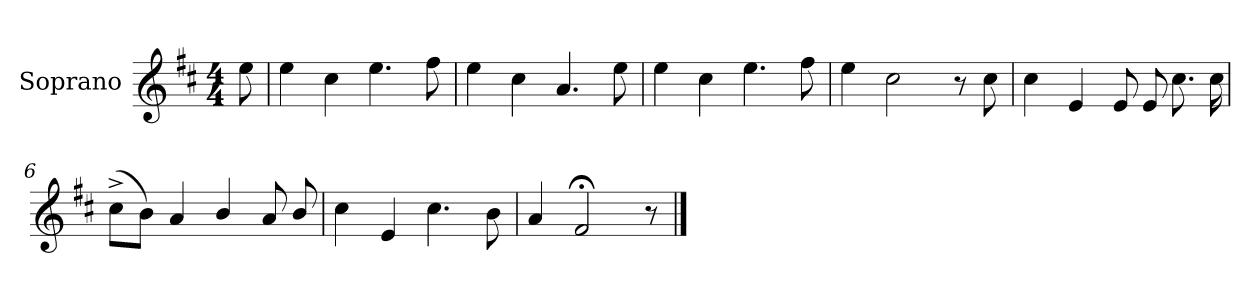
**kern
*part1
*staff1
*I"Soprano
*I'S.
*clefG2
*k[f#c#]
*M4/4
*MM90
=
8ee\
=1
4ee\
4cc#\
4.ee\
8ff#\
=2
4ee\
4cc#\
4.a/
8ee\
=3
4ee\
4cc#\
4.ee\
8ff#\
=4
4ee\
2cc#\
8r
8cc#\
!!LO:LB:g=z
=5
4cc#\
4e/
8e/
8e/
8.cc#\
16cc#\
=6
(>8cc#^\L
8b\J)
4a/
4b/
8a/
8b/
=7
4cc#\
4e/
4.cc#\
8b\
=8
4a/
2f#;</
8r
==
*-
